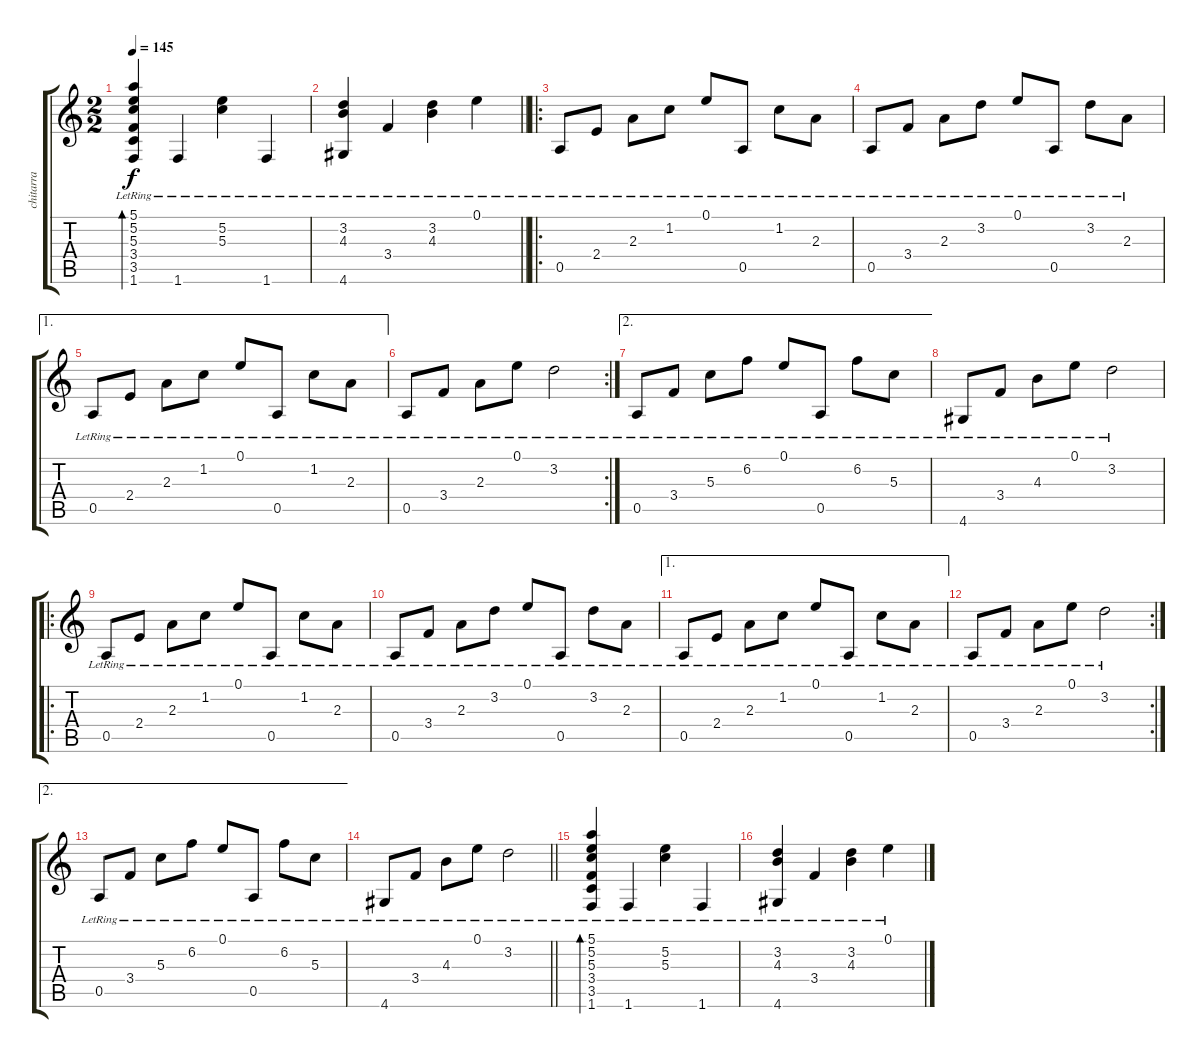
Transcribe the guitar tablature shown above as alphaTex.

\track ("chitarra" "chitarra") {instrument acousticguitarnylon}
\staff {score tabs}
\tuning (E4 B3 G3 D3 A2 E2) {hide}
\ts (2 2)
\tempo 145
\clef g2
\ks c
(5.1{lr} 5.2{lr} 5.3{lr} 3.4{lr} 3.5{lr} 1.6{lr}).4{bd 240 dy f} 1.6{lr}.4 (5.2{lr} 5.3{lr}).4 1.6{lr}.4 |
\barLineRight lightlight
(3.2{lr} 4.3{lr} 4.6{lr}).4 3.4{lr}.4 (3.2{lr} 4.3{lr}).4 0.1{lr}.4 |
\ro
0.5{lr}.8 2.4{lr}.8 2.3{lr}.8 1.2{lr}.8 0.1{lr}.8 0.5{lr}.8 1.2{lr}.8 2.3{lr}.8 |
0.5{lr}.8 3.4{lr}.8 2.3{lr}.8 3.2{lr}.8 0.1{lr}.8 0.5{lr}.8 3.2{lr}.8 2.3{lr}.8 |
\ae 1
0.5{lr}.8 2.4{lr}.8 2.3{lr}.8 1.2{lr}.8 0.1{lr}.8 0.5{lr}.8 1.2{lr}.8 2.3{lr}.8 |
\rc 2
0.5{lr}.8 3.4{lr}.8 2.3{lr}.8 0.1{lr}.8 3.2{lr}.2 |
\ae 2
0.5{lr}.8 3.4{lr}.8 5.3{lr}.8 6.2{lr}.8 0.1{lr}.8 0.5{lr}.8 6.2{lr}.8 5.3{lr}.8 |
4.6{lr}.8 3.4{lr}.8 4.3{lr}.8 0.1{lr}.8 3.2{lr}.2 |
\ro
0.5{lr}.8 2.4{lr}.8 2.3{lr}.8 1.2{lr}.8 0.1{lr}.8 0.5{lr}.8 1.2{lr}.8 2.3{lr}.8 |
0.5{lr}.8 3.4{lr}.8 2.3{lr}.8 3.2{lr}.8 0.1{lr}.8 0.5{lr}.8 3.2{lr}.8 2.3{lr}.8 |
\ae 1
0.5{lr}.8 2.4{lr}.8 2.3{lr}.8 1.2{lr}.8 0.1{lr}.8 0.5{lr}.8 1.2{lr}.8 2.3{lr}.8 |
\rc 2
0.5{lr}.8 3.4{lr}.8 2.3{lr}.8 0.1{lr}.8 3.2{lr}.2 |
\ae 2
0.5{lr}.8 3.4{lr}.8 5.3{lr}.8 6.2{lr}.8 0.1{lr}.8 0.5{lr}.8 6.2{lr}.8 5.3{lr}.8 |
\barLineRight lightlight
4.6{lr}.8 3.4{lr}.8 4.3{lr}.8 0.1{lr}.8 3.2{lr}.2 |
(5.1{lr} 5.2{lr} 5.3{lr} 3.4{lr} 3.5{lr} 1.6{lr}).4{bd 240} 1.6{lr}.4 (5.2{lr} 5.3{lr}).4 1.6{lr}.4 |
(3.2{lr} 4.3{lr} 4.6{lr}).4 3.4{lr}.4 (3.2{lr} 4.3{lr}).4 0.1{lr}.4
